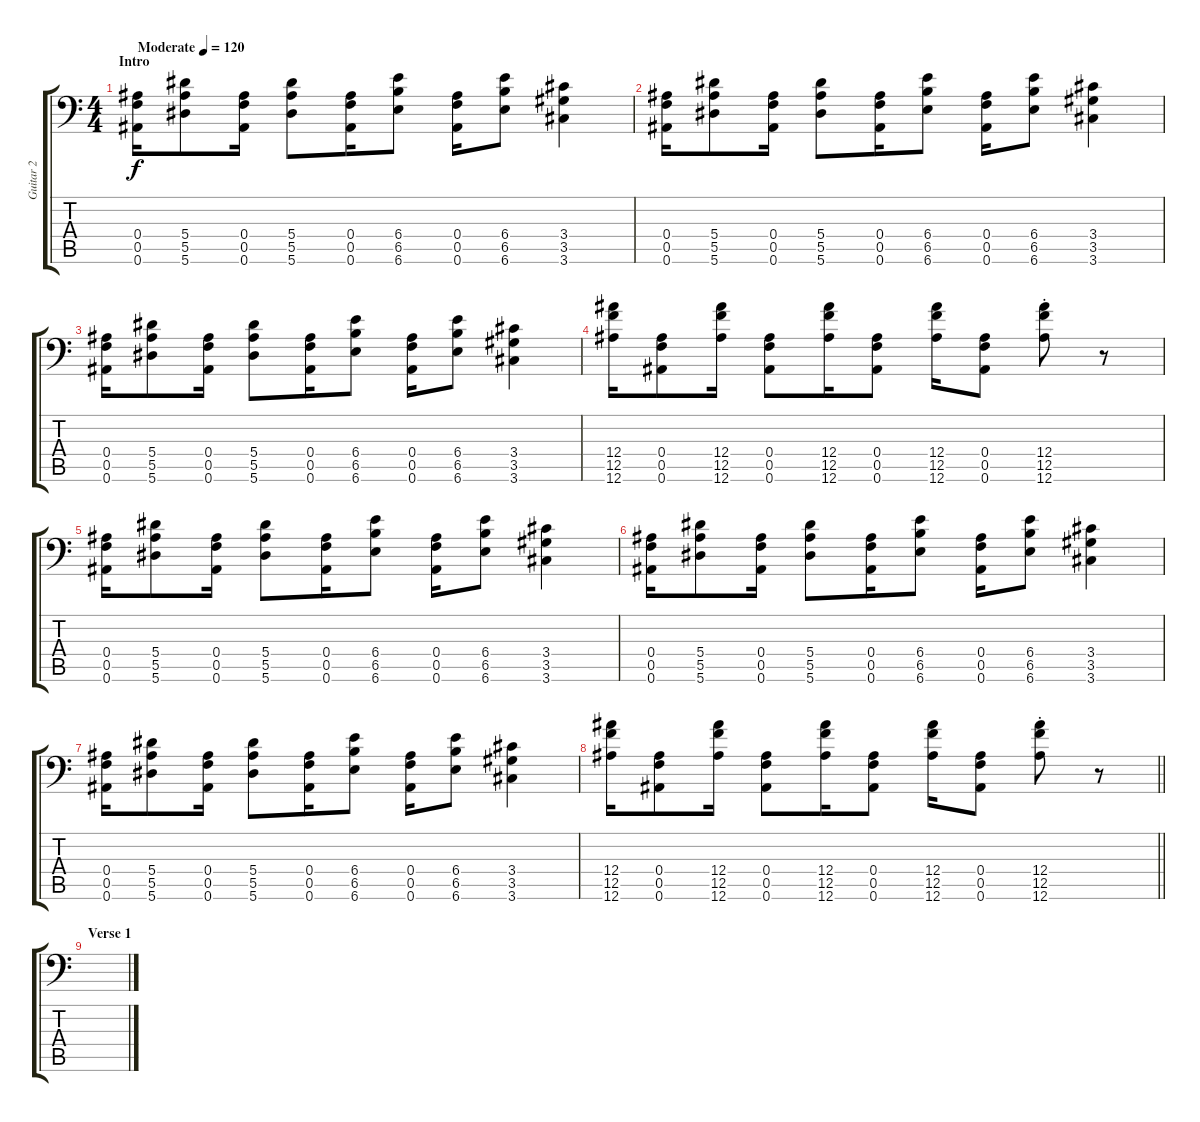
\track ("Guitar 2" "Guitar 2") {instrument distortionguitar}
\staff {score tabs}
\tuning (C4 G3 Eb3 Bb2 F2 Bb1) {hide}
\ts (4 4)
\section ("" "Intro")
\tempo (120 "Moderate")
\clef f4
\ks c
(0.4 0.5 0.6).16{dy f instrument distortionguitar} (5.4 5.5 5.6).8 (0.4 0.5 0.6).16 (5.4 5.5 5.6).8 (0.4 0.5 0.6).16 (6.4 6.5 6.6).8 (0.4 0.5 0.6).16 (6.4 6.5 6.6).8 (3.4 3.5 3.6).4 |
(0.4 0.5 0.6).16 (5.4 5.5 5.6).8 (0.4 0.5 0.6).16 (5.4 5.5 5.6).8 (0.4 0.5 0.6).16 (6.4 6.5 6.6).8 (0.4 0.5 0.6).16 (6.4 6.5 6.6).8 (3.4 3.5 3.6).4 |
(0.4 0.5 0.6).16 (5.4 5.5 5.6).8 (0.4 0.5 0.6).16 (5.4 5.5 5.6).8 (0.4 0.5 0.6).16 (6.4 6.5 6.6).8 (0.4 0.5 0.6).16 (6.4 6.5 6.6).8 (3.4 3.5 3.6).4 |
(12.4 12.5 12.6).16 (0.4 0.5 0.6).8 (12.4 12.5 12.6).16 (0.4 0.5 0.6).8 (12.4 12.5 12.6).16 (0.4 0.5 0.6).8 (12.4 12.5 12.6).16 (0.4 0.5 0.6).8 (12.4{st} 12.5{st} 12.6{st}).8 r.8 |
(0.4 0.5 0.6).16 (5.4 5.5 5.6).8 (0.4 0.5 0.6).16 (5.4 5.5 5.6).8 (0.4 0.5 0.6).16 (6.4 6.5 6.6).8 (0.4 0.5 0.6).16 (6.4 6.5 6.6).8 (3.4 3.5 3.6).4 |
(0.4 0.5 0.6).16 (5.4 5.5 5.6).8 (0.4 0.5 0.6).16 (5.4 5.5 5.6).8 (0.4 0.5 0.6).16 (6.4 6.5 6.6).8 (0.4 0.5 0.6).16 (6.4 6.5 6.6).8 (3.4 3.5 3.6).4 |
(0.4 0.5 0.6).16 (5.4 5.5 5.6).8 (0.4 0.5 0.6).16 (5.4 5.5 5.6).8 (0.4 0.5 0.6).16 (6.4 6.5 6.6).8 (0.4 0.5 0.6).16 (6.4 6.5 6.6).8 (3.4 3.5 3.6).4 |
\barLineRight lightlight
(12.4 12.5 12.6).16 (0.4 0.5 0.6).8 (12.4 12.5 12.6).16 (0.4 0.5 0.6).8 (12.4 12.5 12.6).16 (0.4 0.5 0.6).8 (12.4 12.5 12.6).16 (0.4 0.5 0.6).8 (12.4{st} 12.5{st} 12.6{st}).8 r.8 |
\section ("" "Verse 1")
